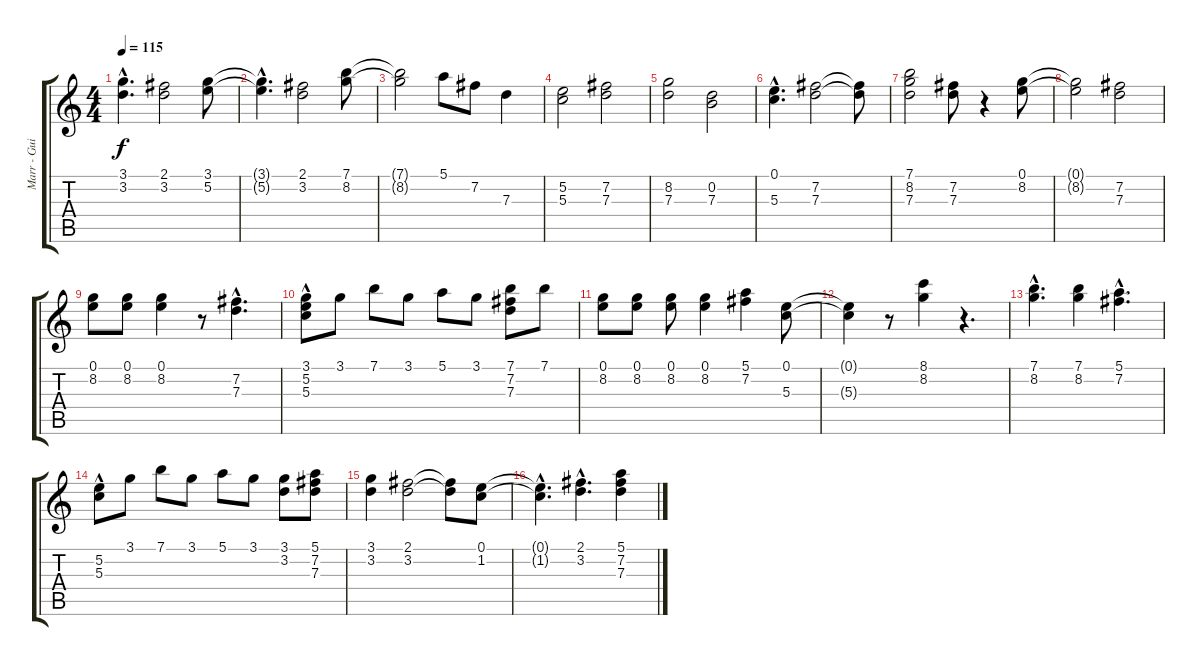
\track ("Marr - Guitar" "Marr - Gui") {instrument acousticguitarsteel}
\staff {score tabs}
\tuning (E4 B3 G3 D3 A2 E2) {hide}
\ts (4 4)
\tempo 115
\clef g2
\ks c
(3.1{hac} 3.2{hac}).4{d dy f} (2.1 3.2).2 (3.1 5.2).8 |
(3.1{hac t} 5.2{hac t}).4{d} (2.1 3.2).2 (7.1 8.2).8 |
(7.1{t} 8.2{t}).2 5.1.8 7.2.8 7.3.4 |
(5.2 5.3).2 (7.2 7.3).2 |
(8.2 7.3).2 (0.2 7.3).2 |
(0.1{hac} 5.3{hac}).4{d} (7.2 7.3).2 (7.2{t} 7.3{t}).8 |
(7.1 8.2 7.3).2 (7.2 7.3).8 r.4 (0.1 8.2).8 |
(0.1{t} 8.2{t}).2 (7.2 7.3).2 |
(0.1 8.2).8 (0.1 8.2).8 (0.1 8.2).4 r.8 (7.2{hac} 7.3{hac}).4{d} |
(3.1 5.2{hac} 5.3{hac}).8 3.1.8 7.1.8 3.1.8 5.1.8 3.1.8 (7.1 7.2 7.3).8 7.1.8 |
(0.1 8.2).8 (0.1 8.2).8 (0.1 8.2).8 (0.1 8.2).4 (5.1 7.2).4 (0.1 5.3).8 |
(0.1{t} 5.3{t}).4 r.8 (8.1 8.2).4 r.4{d} |
(7.1{hac} 8.2{hac}).4{d} (7.1 8.2).4 (5.1{hac} 7.2{hac}).4{d} |
(5.2{hac} 5.3{hac}).8 3.1.8 7.1.8 3.1.8 5.1.8 3.1.8 (3.1 3.2).8 (5.1 7.2 7.3).8 |
(3.1 3.2).4 (2.1 3.2).2 (2.1{t} 3.2{t}).8 (0.1 1.2).8 |
(0.1{hac t} 1.2{hac t}).4{d} (2.1{hac} 3.2{hac}).4{d} (5.1 7.2 7.3).4
